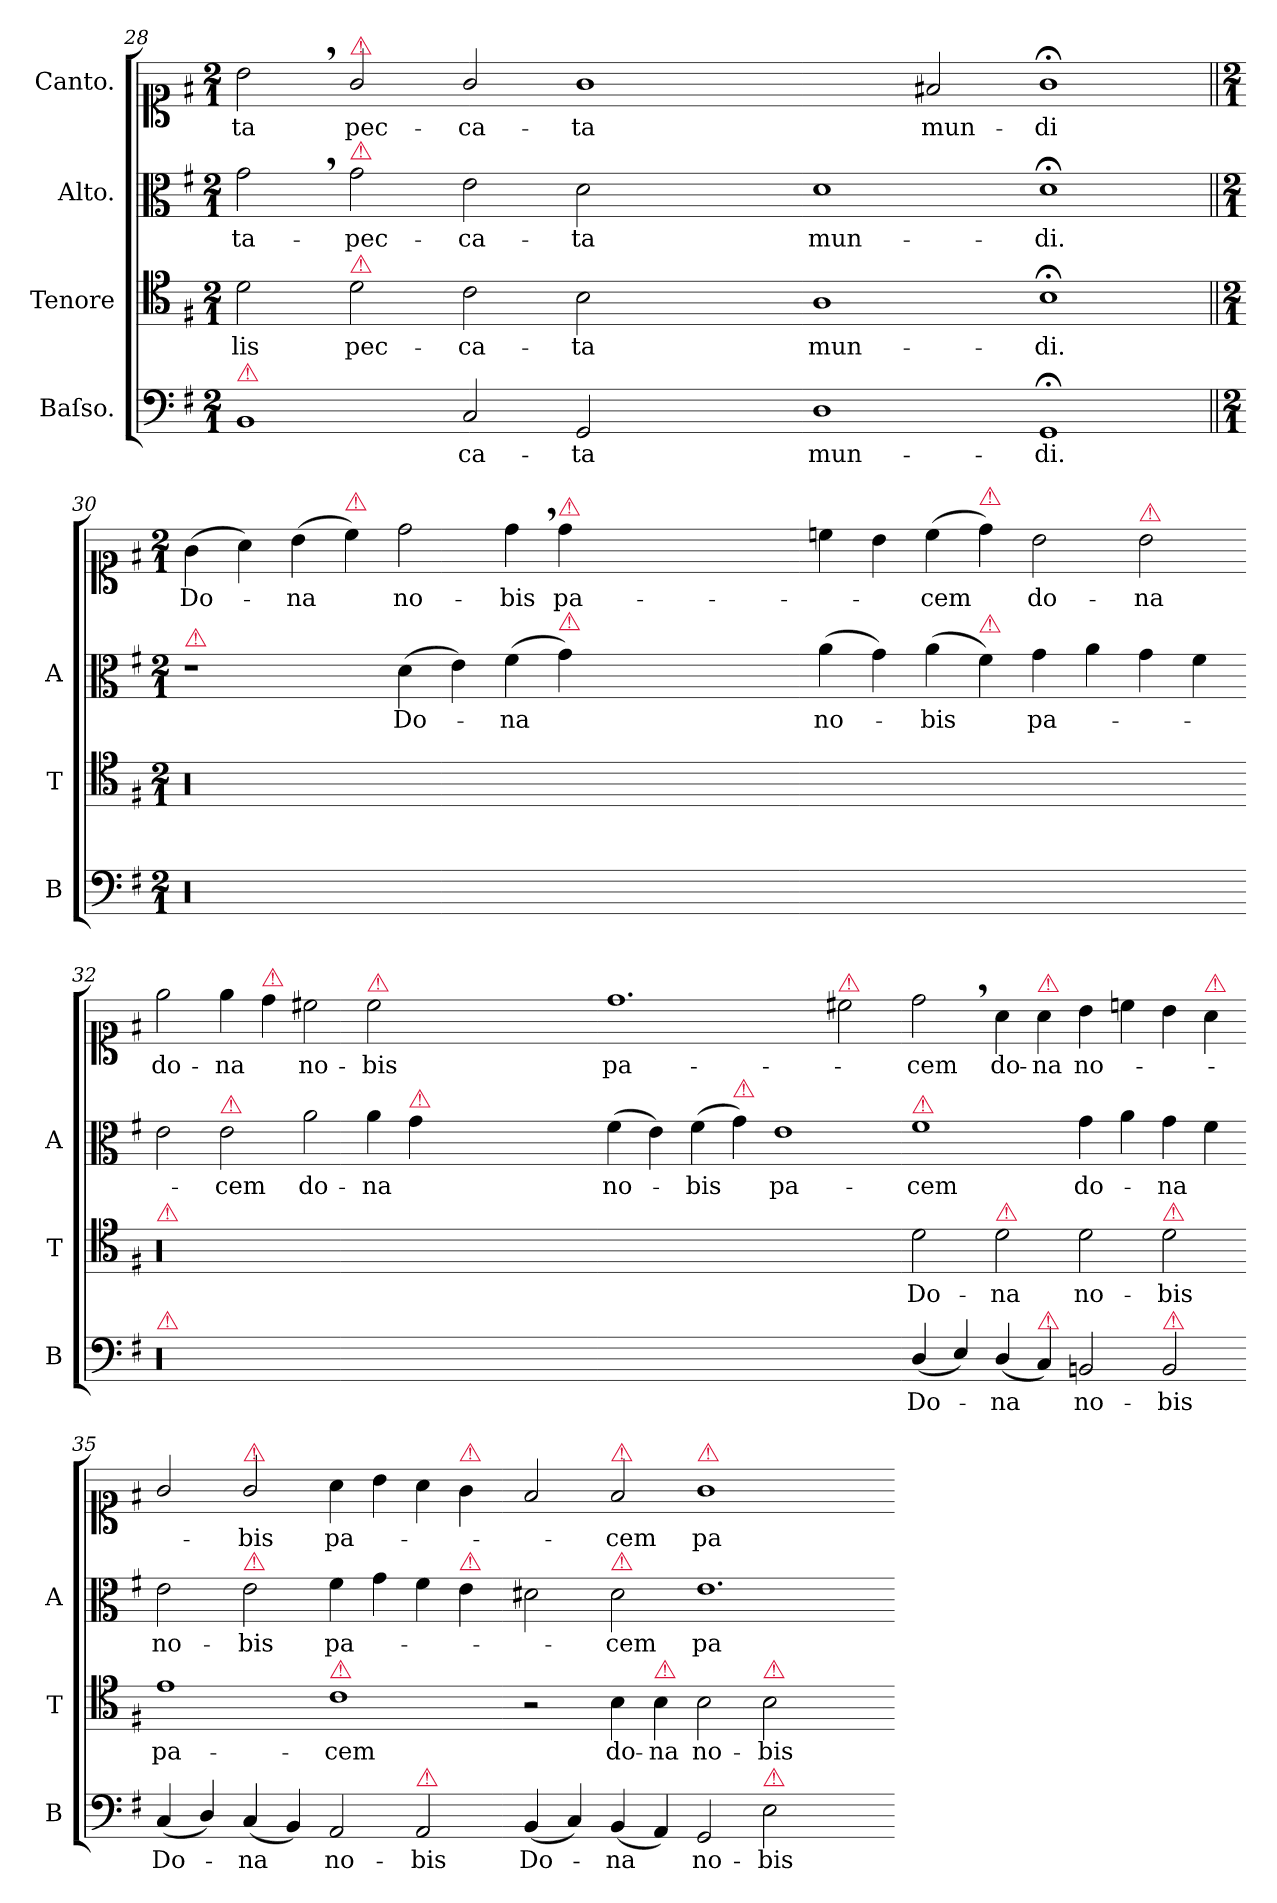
**kern	**text	**kern	**text	**kern	**text	**kern	**text
*part4	*part4	*part3	*part3	*part2	*part2	*part1	*part1
*staff4	*staff4	*staff3	*staff3	*staff2	*staff2	*staff1	*staff1
*I"Baſso.	*	*I"Tenore	*	*I"Alto.	*	*I"Canto.	*
*I'B	*	*I'T	*	*I'A	*	*	*
*clefF4	*	*clefC4	*	*clefC3	*	*clefC1	*
*k[f#]	*	*k[f#]	*	*k[f#]	*	*k[f#]	*
*M2/1	*	*M2/1	*	*M2/1	*	*M2/1	*
=28	=28	=28	=28	=28	=28	=28	=28
!LO:TX:a:color=crimson:t=⚠	!	!	!	!	!	!	!
1BB	.	2d\	-lis	2g,\	-ta-	2b,\	-ta
!	!	!	!	!	!	!LO:TX:a:color=crimson:t=⚠	!
!	!	!	!	!LO:TX:a:color=crimson:t=⚠	!	!	!
!	!	!LO:TX:a:color=crimson:t=⚠	!	!	!	!	!
.	.	2d\	pec-	2g\	pec-	2g/	pec-
2C/	-ca-	2c\	-ca-	2e\	-ca-	2g/	-ca-
2GG/	-ta	2B\	-ta	2d\	-ta	1g\	-ta
2ryy	.	2ryy	.	2ryy	.	.	.
=29-	=29-	=29-	=29-	=29-	=29-	=29-	=29-
1D	mun-	1A	mun-	1d	mun-	2ryy	.
.	.	.	.	.	.	2f#X/	mun-
1GG;<	-di.	1B;<	-di.	1d;<	-di.	1g;<	-di
=30||	=30||	=30||	=30||	=30||	=30||	=30||	=30||
*M2/1	*	*M2/1	*	*M2/1	*	*M2/1	*
!	!	!	!	!LO:TX:a:color=crimson:t=⚠	!	!	!
00r	.	00r	.	1r	.	(4g\	Do-
.	.	.	.	.	.	4a\)	.
.	.	.	.	.	.	(4b\	-na
!	!	!	!	!	!	!LO:TX:a:color=crimson:t=⚠	!
.	.	.	.	.	.	4cc\)	.
.	.	.	.	(4d\	Do-	2dd\	no-
.	.	.	.	4e\)	.	.	.
.	.	.	.	(4f#\	-na	4dd,\	-bis
!	!	!	!	!	!	!LO:TX:a:color=crimson:t=⚠	!
!	!	!	!	!LO:TX:a:color=crimson:t=⚠	!	!	!
.	.	.	.	4g\)	.	4dd\	pa-
.	.	.	.	0ryy	.	0ryy	.
=31-	=31-	=31-	=31-	=31-	=31-	=31-	=31-
0ryy	.	0ryy	.	(4a\	no-	4ccn\	.
.	.	.	.	4g\)	.	4b\	.
.	.	.	.	(4a\	bis	(4cc\	-cem
!	!	!	!	!	!	!LO:TX:a:color=crimson:t=⚠	!
!	!	!	!	!LO:TX:a:color=crimson:t=⚠	!	!	!
.	.	.	.	4f#\)	.	4dd\)	.
.	.	.	.	4g\	pa-	2b\	do-
.	.	.	.	4a\	.	.	.
!	!	!	!	!	!	!LO:TX:a:color=crimson:t=⚠	!
.	.	.	.	4g\	.	2b\	-na
.	.	.	.	4f#\	.	.	.
=32-	=32-	=32-	=32-	=32-	=32-	=32-	=32-
!	!	!LO:TX:a:color=crimson:t=⚠	!	!	!	!	!
!LO:TX:a:color=crimson:t=⚠	!	!	!	!	!	!	!
!	!	!	!	!	!	!	!LO:LY:i
00r	.	00r	.	2e\	.	2ee\	do-
!	!	!	!	!LO:TX:a:color=crimson:t=⚠	!	!	!
!	!	!	!	!	!	!	!LO:LY:i
.	.	.	.	2e\	-cem	4ee\	-na
!	!	!	!	!	!	!LO:TX:a:color=crimson:t=⚠	!
.	.	.	.	.	.	4dd\	.
.	.	.	.	2a\	do-	2cc#X\	no-
!	!	!	!	!	!	!LO:TX:a:color=crimson:t=⚠	!
.	.	.	.	4a\	-na	2cc#\	-bis
!	!	!	!	!LO:TX:a:color=crimson:t=⚠	!	!	!
.	.	.	.	4g\	.	.	.
.	.	.	.	0ryy	.	0ryy	.
=33-	=33-	=33-	=33-	=33-	=33-	=33-	=33-
0ryy	.	0ryy	.	(4f#\	no-	1.dd	pa-
.	.	.	.	4e\)	.	.	.
.	.	.	.	(4f#\	-bis	.	.
!	!	!	!	!LO:TX:a:color=crimson:t=⚠	!	!	!
.	.	.	.	4g\)	.	.	.
.	.	.	.	1e	pa-	.	.
!	!	!	!	!	!	!LO:TX:a:color=crimson:t=⚠	!
.	.	.	.	.	.	2cc#X\	.
=34-	=34-	=34-	=34-	=34-	=34-	=34-	=34-
!	!	!	!	!LO:TX:a:color=crimson:t=⚠	!	!	!
(4D/	Do-	2d\	Do-	1f#	-cem	2dd,\	-cem
4E/)	.	.	.	.	.	.	.
!	!	!LO:TX:a:color=crimson:t=⚠	!	!	!	!	!
(4D/	-na	2d\	-na	.	.	4a\	do-
!	!	!	!	!	!	!LO:TX:a:color=crimson:t=⚠	!
!LO:TX:a:color=crimson:t=⚠	!	!	!	!	!	!	!
4C/)	.	.	.	.	.	4a\	-na
2BBn/	no-	2d\	no-	4g\	do-	4b\	no-
.	.	.	.	4a\	.	4ccn\	.
!	!	!LO:TX:a:color=crimson:t=⚠	!	!	!	!	!
!LO:TX:a:color=crimson:t=⚠	!	!	!	!	!	!	!
2BB/	-bis	2d\	-bis	4g\	-na	4b\	.
!	!	!	!	!	!	!LO:TX:a:color=crimson:t=⚠	!
.	.	.	.	4f#\	.	4a\	.
=35-	=35-	=35-	=35-	=35-	=35-	=35-	=35-
!	!LO:LY:i	!	!	!	!	!	!
(4C/	Do-	1e	pa-	2e\	no-	2g/	.
4D/)	.	.	.	.	.	.	.
!	!	!	!	!	!	!LO:TX:a:color=crimson:t=⚠	!
!	!	!	!	!LO:TX:a:color=crimson:t=⚠	!	!	!
!	!LO:LY:i	!	!	!	!	!	!
(4C/	-na	.	.	2e\	-bis	2g/	-bis
4BB/)	.	.	.	.	.	.	.
!	!	!LO:TX:a:color=crimson:t=⚠	!	!	!	!	!
!	!LO:LY:i	!	!	!	!	!	!
2AA/	no-	1c	-cem	4f#\	pa-	4a\	pa-
.	.	.	.	4g\	.	4b\	.
!LO:TX:a:color=crimson:t=⚠	!	!	!	!	!	!	!
!	!LO:LY:i	!	!	!	!	!	!
2AA/	-bis	.	.	4f#\	.	4a\	.
!	!	!	!	!	!	!LO:TX:a:color=crimson:t=⚠	!
!	!	!	!	!LO:TX:a:color=crimson:t=⚠	!	!	!
.	.	.	.	4e\	.	4g\	.
=36-	=36-	=36-	=36-	=36-	=36-	=36-	=36-
(4BB/	Do-	2r	.	2d#X\	.	2f#/	.
4C/)	.	.	.	.	.	.	.
!	!	!	!	!	!	!LO:TX:a:color=crimson:t=⚠	!
!	!	!	!	!LO:TX:a:color=crimson:t=⚠	!	!	!
(4BB/	-na	4B\	do-	2d#\	-cem	2f#/	-cem
!	!	!LO:TX:a:color=crimson:t=⚠	!	!	!	!	!
4AA/)	.	4B\	-na	.	.	.	.
!	!	!	!	!	!	!LO:TX:a:color=crimson:t=⚠	!
2GG/	no-	2B\	no-	1.e	pa-	1g	pa-
!	!	!LO:TX:a:color=crimson:t=⚠	!	!	!	!	!
!LO:TX:a:color=crimson:t=⚠	!	!	!	!	!	!	!
2E\	-bis	2B\	-bis	.	.	.	.
2ryy	.	2ryy	.	.	.	2ryy	.
=-	=-	=-	=-	=-	=-	=-	=-
*-	*-	*-	*-	*-	*-	*-	*-
